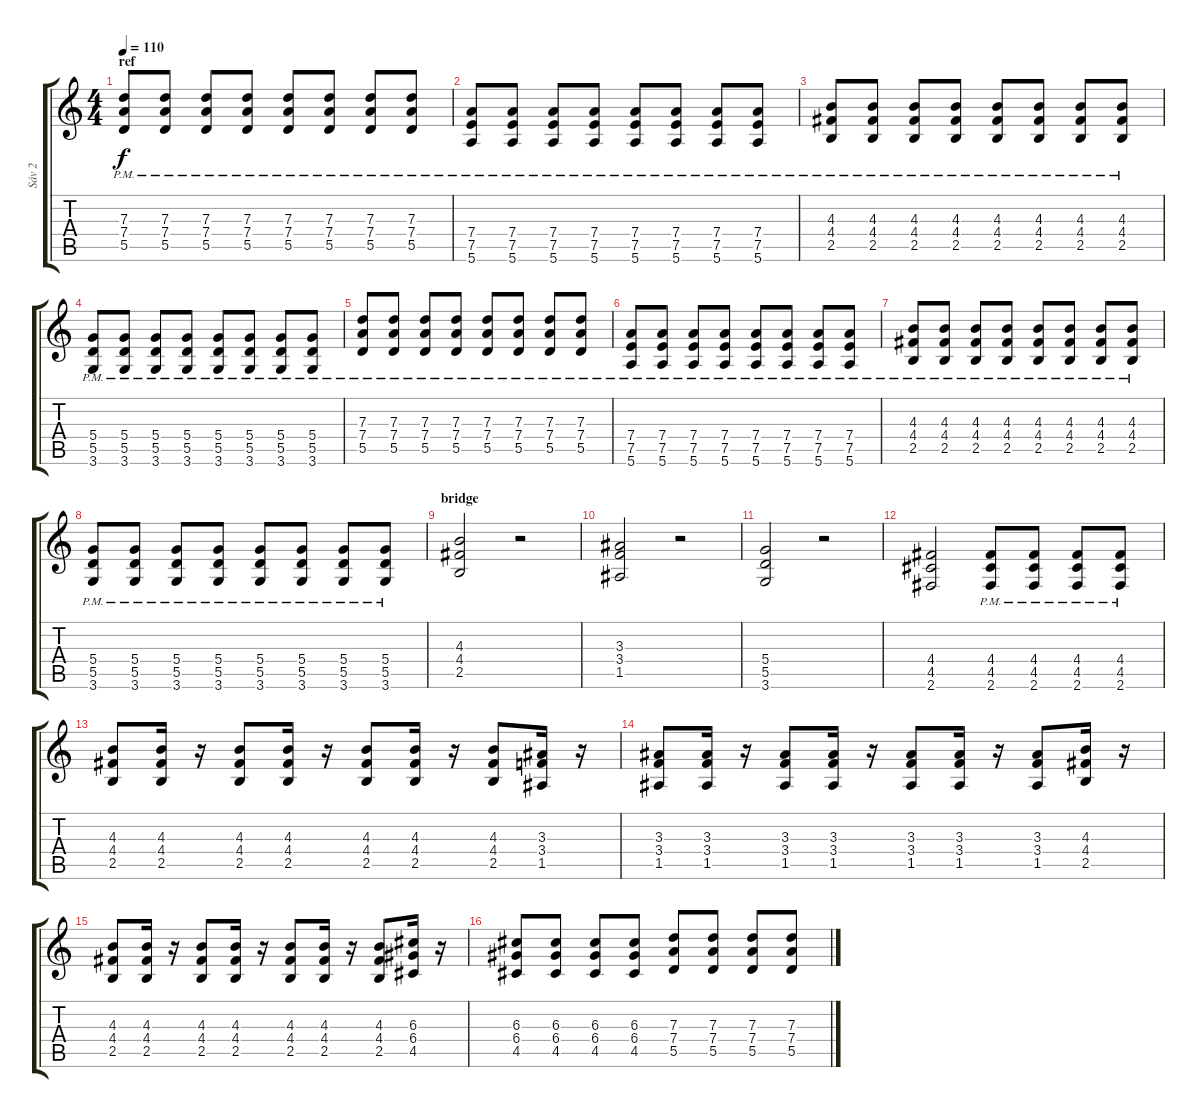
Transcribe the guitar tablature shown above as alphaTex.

\track ("Sáv 2" "Sáv 2") {instrument distortionguitar}
\staff {score tabs}
\tuning (E4 B3 G3 D3 A2 E2) {hide}
\ts (4 4)
\section ("" "ref")
\tempo 110
\clef g2
\ks c
(7.3{pm} 7.4{pm} 5.5{pm}).8{dy f} (7.3{pm} 7.4{pm} 5.5{pm}).8 (7.3{pm} 7.4{pm} 5.5{pm}).8 (7.3{pm} 7.4{pm} 5.5{pm}).8 (7.3{pm} 7.4{pm} 5.5{pm}).8 (7.3{pm} 7.4{pm} 5.5{pm}).8 (7.3{pm} 7.4{pm} 5.5{pm}).8 (7.3{pm} 7.4{pm} 5.5{pm}).8 |
(7.4{pm} 7.5{pm} 5.6{pm}).8 (7.4{pm} 7.5{pm} 5.6{pm}).8 (7.4{pm} 7.5{pm} 5.6{pm}).8 (7.4{pm} 7.5{pm} 5.6{pm}).8 (7.4{pm} 7.5{pm} 5.6{pm}).8 (7.4{pm} 7.5{pm} 5.6{pm}).8 (7.4{pm} 7.5{pm} 5.6{pm}).8 (7.4{pm} 7.5{pm} 5.6{pm}).8 |
(4.3{pm} 4.4{pm} 2.5{pm}).8 (4.3{pm} 4.4{pm} 2.5{pm}).8 (4.3{pm} 4.4{pm} 2.5{pm}).8 (4.3{pm} 4.4{pm} 2.5{pm}).8 (4.3{pm} 4.4{pm} 2.5{pm}).8 (4.3{pm} 4.4{pm} 2.5{pm}).8 (4.3{pm} 4.4{pm} 2.5{pm}).8 (4.3{pm} 4.4{pm} 2.5{pm}).8 |
(5.4{pm} 5.5{pm} 3.6{pm}).8 (5.4{pm} 5.5{pm} 3.6{pm}).8 (5.4{pm} 5.5{pm} 3.6{pm}).8 (5.4{pm} 5.5{pm} 3.6{pm}).8 (5.4{pm} 5.5{pm} 3.6{pm}).8 (5.4{pm} 5.5{pm} 3.6{pm}).8 (5.4{pm} 5.5{pm} 3.6{pm}).8 (5.4{pm} 5.5{pm} 3.6{pm}).8 |
(7.3{pm} 7.4{pm} 5.5{pm}).8 (7.3{pm} 7.4{pm} 5.5{pm}).8 (7.3{pm} 7.4{pm} 5.5{pm}).8 (7.3{pm} 7.4{pm} 5.5{pm}).8 (7.3{pm} 7.4{pm} 5.5{pm}).8 (7.3{pm} 7.4{pm} 5.5{pm}).8 (7.3{pm} 7.4{pm} 5.5{pm}).8 (7.3{pm} 7.4{pm} 5.5{pm}).8 |
(7.4{pm} 7.5{pm} 5.6{pm}).8 (7.4{pm} 7.5{pm} 5.6{pm}).8 (7.4{pm} 7.5{pm} 5.6{pm}).8 (7.4{pm} 7.5{pm} 5.6{pm}).8 (7.4{pm} 7.5{pm} 5.6{pm}).8 (7.4{pm} 7.5{pm} 5.6{pm}).8 (7.4{pm} 7.5{pm} 5.6{pm}).8 (7.4{pm} 7.5{pm} 5.6{pm}).8 |
(4.3{pm} 4.4{pm} 2.5{pm}).8 (4.3{pm} 4.4{pm} 2.5{pm}).8 (4.3{pm} 4.4{pm} 2.5{pm}).8 (4.3{pm} 4.4{pm} 2.5{pm}).8 (4.3{pm} 4.4{pm} 2.5{pm}).8 (4.3{pm} 4.4{pm} 2.5{pm}).8 (4.3{pm} 4.4{pm} 2.5{pm}).8 (4.3{pm} 4.4{pm} 2.5{pm}).8 |
(5.4{pm} 5.5{pm} 3.6{pm}).8 (5.4{pm} 5.5{pm} 3.6{pm}).8 (5.4{pm} 5.5{pm} 3.6{pm}).8 (5.4{pm} 5.5{pm} 3.6{pm}).8 (5.4{pm} 5.5{pm} 3.6{pm}).8 (5.4{pm} 5.5{pm} 3.6{pm}).8 (5.4{pm} 5.5{pm} 3.6{pm}).8 (5.4{pm} 5.5{pm} 3.6{pm}).8 |
\section ("" "bridge")
(4.3 4.4 2.5).2 r.2 |
(3.3 3.4 1.5).2 r.2 |
(5.4 5.5 3.6).2 r.2 |
(4.4 4.5 2.6).2 (4.4{pm} 4.5{pm} 2.6{pm}).8 (4.4{pm} 4.5{pm} 2.6{pm}).8 (4.4{pm} 4.5{pm} 2.6{pm}).8 (4.4{pm} 4.5{pm} 2.6{pm}).8 |
(4.3 4.4 2.5).8{balance 0} (4.3 4.4 2.5).16 r.16 (4.3 4.4 2.5).8 (4.3 4.4 2.5).16 r.16 (4.3 4.4 2.5).8{balance 16} (4.3 4.4 2.5).16 r.16 (4.3 4.4 2.5).8 (3.3 3.4 1.5).16 r.16 |
(3.3 3.4 1.5).8{balance 0} (3.3 3.4 1.5).16 r.16 (3.3 3.4 1.5).8 (3.3 3.4 1.5).16 r.16 (3.3 3.4 1.5).8{balance 16} (3.3 3.4 1.5).16 r.16 (3.3 3.4 1.5).8 (4.3 4.4 2.5).16 r.16 |
(4.3 4.4 2.5).8{balance 0} (4.3 4.4 2.5).16 r.16 (4.3 4.4 2.5).8 (4.3 4.4 2.5).16 r.16 (4.3 4.4 2.5).8{balance 16} (4.3 4.4 2.5).16 r.16 (4.3 4.4 2.5).8 (6.3 6.4 4.5).16 r.16 |
(6.3 6.4 4.5).8{balance 8} (6.3 6.4 4.5).8 (6.3 6.4 4.5).8 (6.3 6.4 4.5).8 (7.3 7.4 5.5).8 (7.3 7.4 5.5).8 (7.3 7.4 5.5).8 (7.3 7.4 5.5).8
